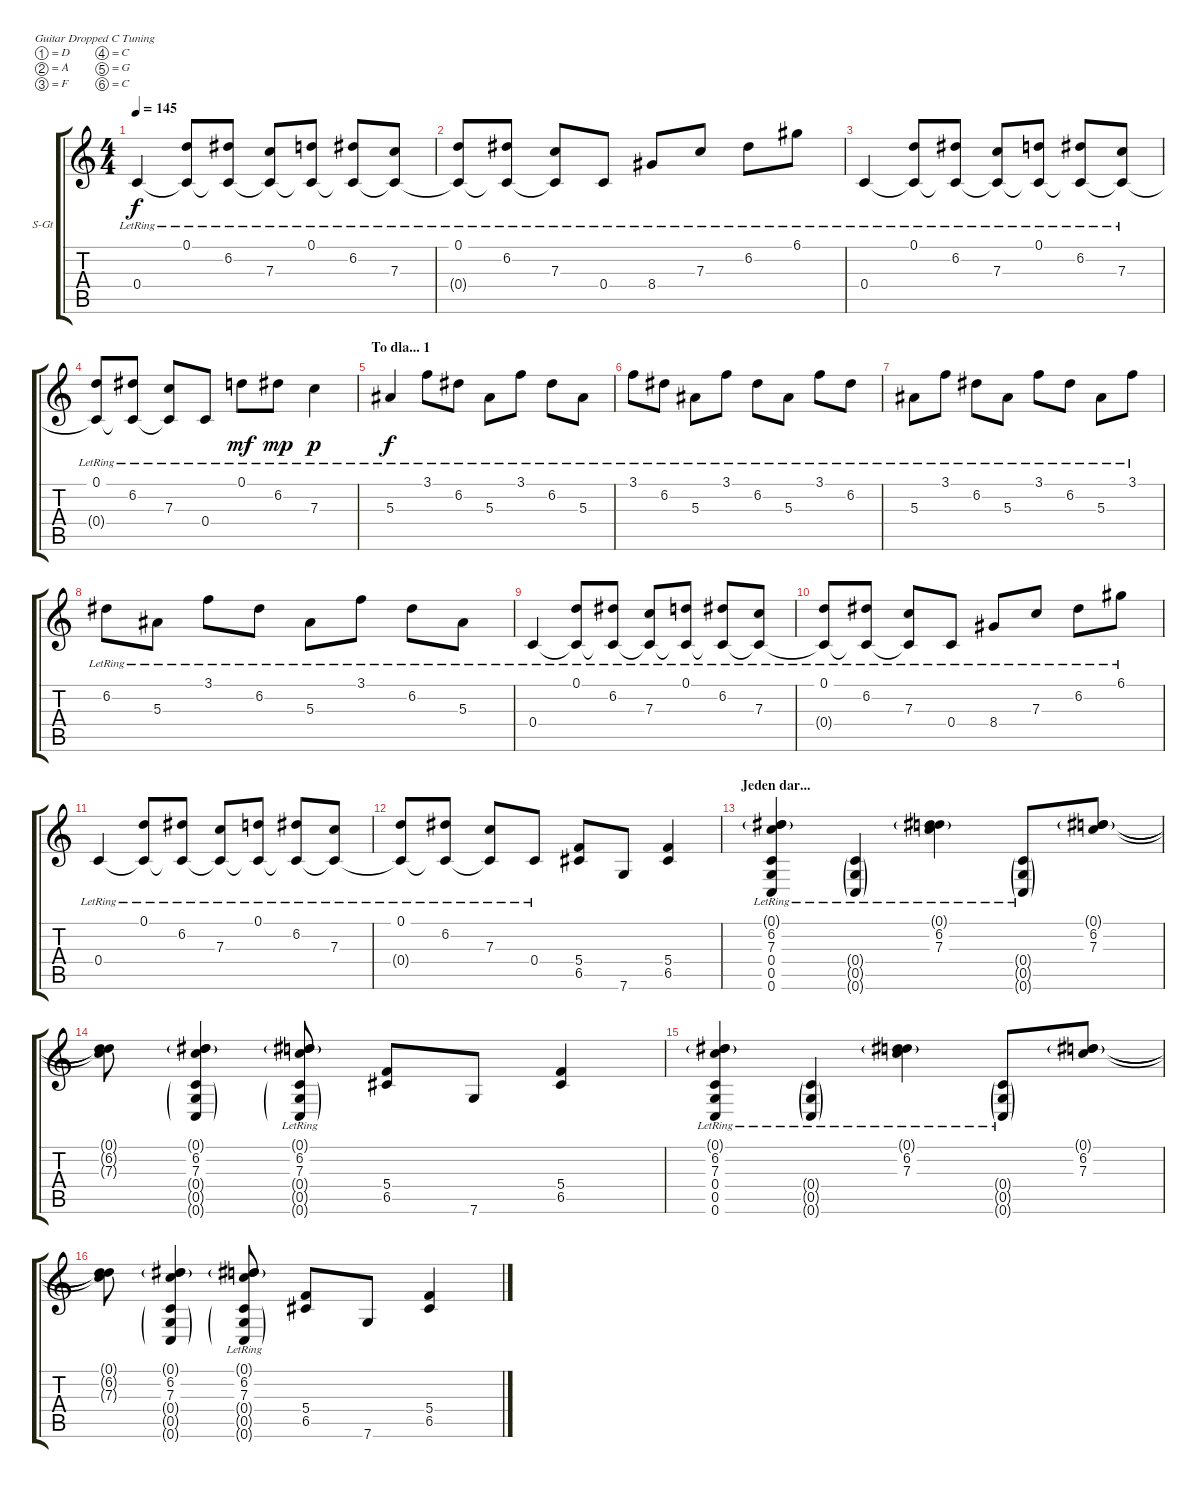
\bracketExtendMode groupsimilarinstruments
\firstSystemTrackNameOrientation horizontal
\otherSystemsTrackNameOrientation horizontal
\track ("Gitara 1" "S-Gt") {instrument acousticguitarsteel}
\staff {score tabs}
\tuning (D4 A3 F3 C3 G2 C2)
\ts (4 4)
\tempo 145
\clef g2
\ks c
0.4{lr}.4{dy f} (0.1{lr} 0.4{lr t}).8 (6.2{lr} 0.4{lr t}).8 (7.3{lr} 0.4{lr t}).8 (0.1{lr} 0.4{lr t}).8 (6.2{lr} 0.4{lr t}).8 (7.3{lr} 0.4{lr t}).8 |
(0.1{lr} 0.4{lr t}).8 (6.2{lr} 0.4{lr t}).8 (7.3{lr} 0.4{lr t}).8 0.4{lr}.8 8.4{lr}.8 7.3{lr}.8 6.2{lr}.8 6.1{lr}.8 |
0.4{lr}.4 (0.1{lr} 0.4{lr t}).8 (6.2{lr} 0.4{lr t}).8 (7.3{lr} 0.4{lr t}).8 (0.1{lr} 0.4{lr t}).8 (6.2{lr} 0.4{lr t}).8 (7.3{lr} 0.4{lr t}).8 |
(0.1{lr} 0.4{lr t}).8 (6.2{lr} 0.4{lr t}).8 (7.3{lr} 0.4{lr t}).8 0.4{lr}.8 0.1{lr}.8{dy mf} 6.2{lr}.8{dy mp} 7.3{lr}.4{dy p} |
\section ("" "To dla... 1")
5.3{lr}.4{dy f} 3.1{lr}.8 6.2{lr}.8 5.3{lr}.8 3.1{lr}.8 6.2{lr}.8 5.3{lr}.8 |
3.1{lr}.8 6.2{lr}.8 5.3{lr}.8 3.1{lr}.8 6.2{lr}.8 5.3{lr}.8 3.1{lr}.8 6.2{lr}.8 |
5.3{lr}.8 3.1{lr}.8 6.2{lr}.8 5.3{lr}.8 3.1{lr}.8 6.2{lr}.8 5.3{lr}.8 3.1{lr}.8 |
6.2{lr}.8 5.3{lr}.8 3.1{lr}.8 6.2{lr}.8 5.3{lr}.8 3.1{lr}.8 6.2{lr}.8 5.3{lr}.8 |
0.4{lr}.4 (0.1{lr} 0.4{lr t}).8 (6.2{lr} 0.4{lr t}).8 (7.3{lr} 0.4{lr t}).8 (0.1{lr} 0.4{lr t}).8 (6.2{lr} 0.4{lr t}).8 (7.3{lr} 0.4{lr t}).8 |
(0.1{lr} 0.4{lr t}).8 (6.2{lr} 0.4{lr t}).8 (7.3{lr} 0.4{lr t}).8 0.4{lr}.8 8.4{lr}.8 7.3{lr}.8 6.2{lr}.8 6.1{lr}.8 |
0.4{lr}.4 (0.1{lr} 0.4{lr t}).8 (6.2{lr} 0.4{lr t}).8 (7.3{lr} 0.4{lr t}).8 (0.1{lr} 0.4{lr t}).8 (6.2{lr} 0.4{lr t}).8 (7.3{lr} 0.4{lr t}).8 |
(0.1{lr} 0.4{lr t}).8 (6.2{lr} 0.4{lr t}).8 (7.3{lr} 0.4{lr t}).8 0.4{lr}.8 (5.4 6.5).8 7.6.8 (5.4 6.5).4 |
\section ("" "Jeden dar...")
(0.1{g lr} 6.2{lr} 7.3{lr} 0.4 0.5 0.6{lr}).4 (0.4{g lr} 0.5{g lr} 0.6{g lr}).4 (0.1{g lr} 6.2{lr} 7.3{lr}).4 (0.4{g lr} 0.5{g lr} 0.6{g lr}).8 (0.1{g} 6.2 7.3).8 |
(0.1{t} 6.2{t} 7.3{t}).8 (0.1{g} 6.2 7.3 0.4{g} 0.5{g} 0.6{g}).4 (0.1{g lr} 6.2 7.3 0.4{g} 0.5{g} 0.6{g}).8 (5.4 6.5).8 7.6.8 (5.4 6.5).4 |
(0.1{g lr} 6.2{lr} 7.3{lr} 0.4 0.5 0.6{lr}).4 (0.4{g lr} 0.5{g lr} 0.6{g lr}).4 (0.1{g lr} 6.2{lr} 7.3{lr}).4 (0.4{g lr} 0.5{g lr} 0.6{g lr}).8 (0.1{g} 6.2 7.3).8 |
(0.1{t} 6.2{t} 7.3{t}).8 (0.1{g} 6.2 7.3 0.4{g} 0.5{g} 0.6{g}).4 (0.1{g lr} 6.2 7.3 0.4{g} 0.5{g} 0.6{g}).8 (5.4 6.5).8 7.6.8 (5.4 6.5).4
